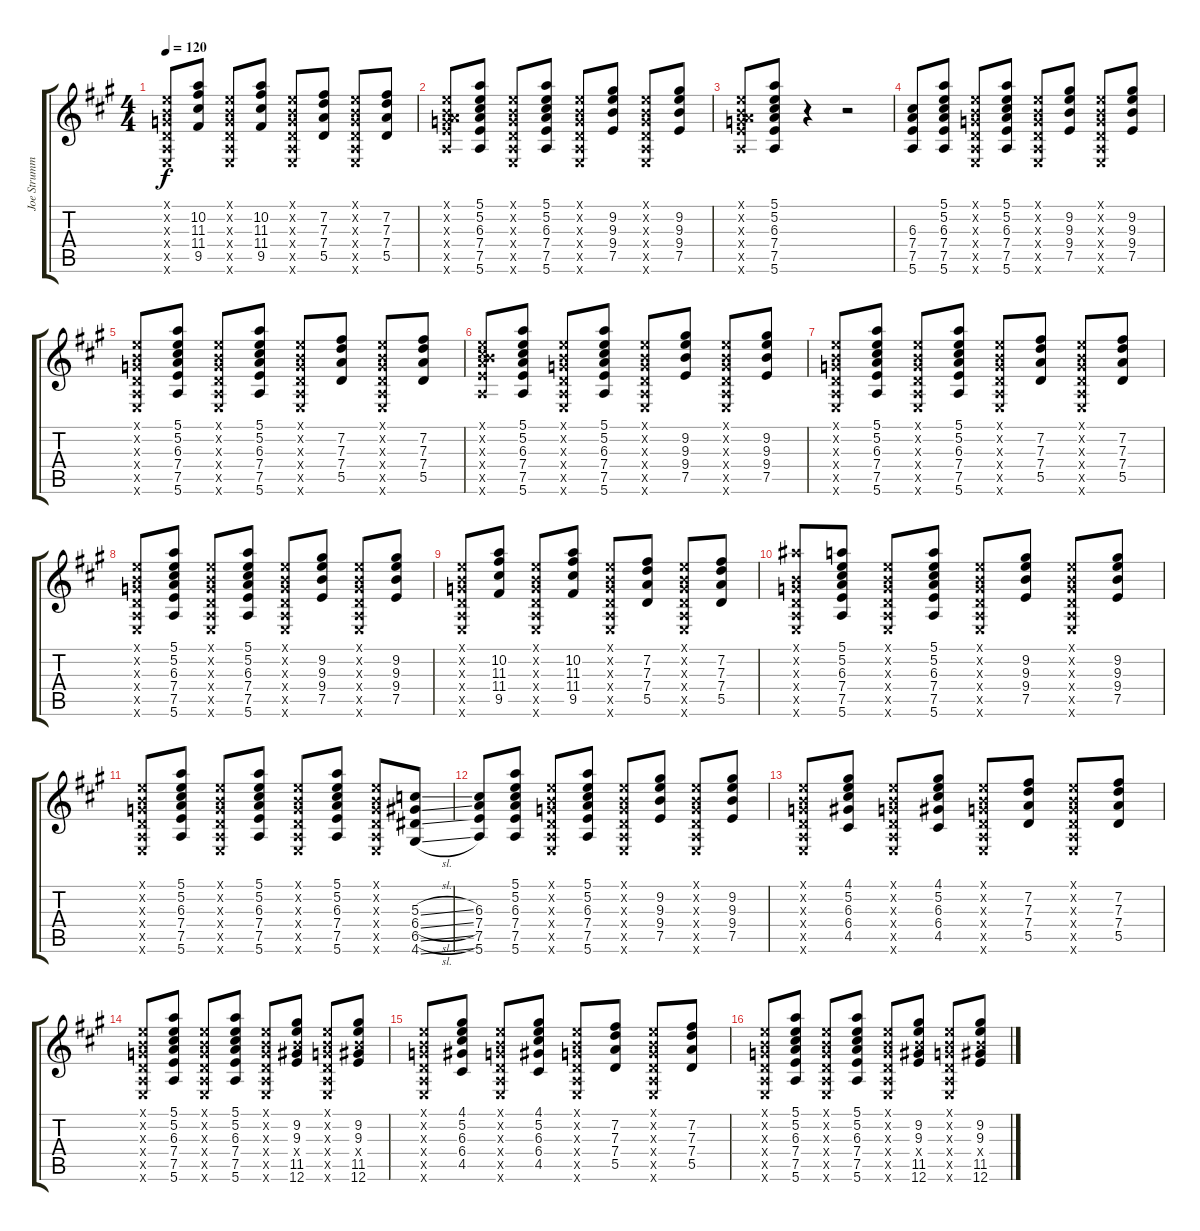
\track ("Joe Strummer (rythmic guitar)" "Joe Strumm") {instrument overdrivenguitar}
\staff {score tabs}
\tuning (E4 B3 G3 D3 A2 E2) {hide}
\ts (4 4)
\tempo 120
\clef g2
\ks a
(0.1{x} 0.2{x} 0.3{x} 0.4{x} 0.5{x} 0.6{x}).8{dy f} (10.2 11.3 11.4 9.5).8 (0.1{x} 0.2{x} 0.3{x} 0.4{x} 0.5{x} 0.6{x}).8 (10.2 11.3 11.4 9.5).8 (0.1{x} 0.2{x} 0.3{x} 0.4{x} 0.5{x} 0.6{x}).8 (7.2 7.3 7.4 5.5).8 (0.1{x} 0.2{x} 0.3{x} 0.4{x} 0.5{x} 0.6{x}).8 (7.2 7.3 7.4 5.5).8 |
(0.1{x} 0.2{x} 0.3{x} 7.4{x} 7.5{x} 5.6{x}).8 (5.1 5.2 6.3 7.4 7.5 5.6).8 (0.1{x} 0.2{x} 0.3{x} 0.4{x} 0.5{x} 0.6{x}).8 (5.1 5.2 6.3 7.4 7.5 5.6).8 (0.1{x} 0.2{x} 0.3{x} 0.4{x} 0.5{x} 0.6{x}).8 (9.2 9.3 9.4 7.5).8 (0.1{x} 0.2{x} 0.3{x} 0.4{x} 0.5{x} 0.6{x}).8 (9.2 9.3 9.4 7.5).8 |
(0.1{x} 0.2{x} 0.3{x} 7.4{x} 7.5{x} 5.6{x}).8 (5.1 5.2 6.3 7.4 7.5 5.6).8 r.4 r.2 |
(6.3 7.4 7.5 5.6).8 (5.1 5.2 6.3 7.4 7.5 5.6).8 (0.1{x} 0.2{x} 0.3{x} 0.4{x} 0.5{x} 0.6{x}).8 (5.1 5.2 6.3 7.4 7.5 5.6).8 (0.1{x} 0.2{x} 0.3{x} 0.4{x} 0.5{x} 0.6{x}).8 (9.2 9.3 9.4 7.5).8 (0.1{x} 0.2{x} 0.3{x} 0.4{x} 0.5{x} 0.6{x}).8 (9.2 9.3 9.4 7.5).8 |
(0.1{x} 0.2{x} 0.3{x} 0.4{x} 0.5{x} 0.6{x}).8 (5.1 5.2 6.3 7.4 7.5 5.6).8 (0.1{x} 0.2{x} 0.3{x} 0.4{x} 0.5{x} 0.6{x}).8 (5.1 5.2 6.3 7.4 7.5 5.6).8 (0.1{x} 0.2{x} 0.3{x} 0.4{x} 0.5{x} 0.6{x}).8 (7.2 7.3 7.4 5.5).8 (0.1{x} 0.2{x} 0.3{x} 0.4{x} 0.5{x} 0.6{x}).8 (7.2 7.3 7.4 5.5).8 |
(0.1{x} 0.2{x} 6.3{x} 7.4{x} 7.5{x} 5.6{x}).8 (5.1 5.2 6.3 7.4 7.5 5.6).8 (0.1{x} 0.2{x} 0.3{x} 0.4{x} 0.5{x} 0.6{x}).8 (5.1 5.2 6.3 7.4 7.5 5.6).8 (0.1{x} 0.2{x} 0.3{x} 0.4{x} 0.5{x} 0.6{x}).8 (9.2 9.3 9.4 7.5).8 (0.1{x} 0.2{x} 0.3{x} 0.4{x} 0.5{x} 0.6{x}).8 (9.2 9.3 9.4 7.5).8 |
(0.1{x} 0.2{x} 0.3{x} 0.4{x} 0.5{x} 0.6{x}).8 (5.1 5.2 6.3 7.4 7.5 5.6).8 (0.1{x} 0.2{x} 0.3{x} 0.4{x} 0.5{x} 0.6{x}).8 (5.1 5.2 6.3 7.4 7.5 5.6).8 (0.1{x} 0.2{x} 0.3{x} 0.4{x} 0.5{x} 0.6{x}).8 (7.2 7.3 7.4 5.5).8 (0.1{x} 0.2{x} 0.3{x} 0.4{x} 0.5{x} 0.6{x}).8 (7.2 7.3 7.4 5.5).8 |
(0.1{x} 0.2{x} 0.3{x} 0.4{x} 0.5{x} 0.6{x}).8 (5.1 5.2 6.3 7.4 7.5 5.6).8 (0.1{x} 0.2{x} 0.3{x} 0.4{x} 0.5{x} 0.6{x}).8 (5.1 5.2 6.3 7.4 7.5 5.6).8 (0.1{x} 0.2{x} 0.3{x} 0.4{x} 0.5{x} 0.6{x}).8 (9.2 9.3 9.4 7.5).8 (0.1{x} 0.2{x} 0.3{x} 0.4{x} 0.5{x} 0.6{x}).8 (9.2 9.3 9.4 7.5).8 |
(0.1{x} 0.2{x} 0.3{x} 0.4{x} 0.5{x} 0.6{x}).8 (10.2 11.3 11.4 9.5).8 (0.1{x} 0.2{x} 0.3{x} 0.4{x} 0.5{x} 0.6{x}).8 (10.2 11.3 11.4 9.5).8 (0.1{x} 0.2{x} 0.3{x} 0.4{x} 0.5{x} 0.6{x}).8 (7.2 7.3 7.4 5.5).8 (0.1{x} 0.2{x} 0.3{x} 0.4{x} 0.5{x} 0.6{x}).8 (7.2 7.3 7.4 5.5).8 |
(6.1{x} 0.2{x} 0.3{x} 0.4{x} 0.5{x} 0.6{x}).8 (5.1 5.2 6.3 7.4 7.5 5.6).8 (0.1{x} 0.2{x} 0.3{x} 0.4{x} 0.5{x} 0.6{x}).8 (5.1 5.2 6.3 7.4 7.5 5.6).8 (0.1{x} 0.2{x} 0.3{x} 0.4{x} 0.5{x} 0.6{x}).8 (9.2 9.3 9.4 7.5).8 (0.1{x} 0.2{x} 0.3{x} 0.4{x} 0.5{x} 0.6{x}).8 (9.2 9.3 9.4 7.5).8 |
(0.1{x} 0.2{x} 0.3{x} 0.4{x} 0.5{x} 0.6{x}).8 (5.1 5.2 6.3 7.4 7.5 5.6).8 (0.1{x} 0.2{x} 0.3{x} 0.4{x} 0.5{x} 0.6{x}).8 (5.1 5.2 6.3 7.4 7.5 5.6).8 (0.1{x} 0.2{x} 0.3{x} 0.4{x} 0.5{x} 0.6{x}).8 (5.1 5.2 6.3 7.4 7.5 5.6).8 (0.1{x} 0.2{x} 0.3{x} 0.4{x} 0.5{x} 0.6{x}).8 (5.3{sl} 6.4{sl} 6.5{sl} 4.6{sl}).8 |
(6.3 7.4 7.5 5.6).8 (5.1 5.2 6.3 7.4 7.5 5.6).8 (0.1{x} 0.2{x} 0.3{x} 0.4{x} 0.5{x} 0.6{x}).8 (5.1 5.2 6.3 7.4 7.5 5.6).8 (0.1{x} 0.2{x} 0.3{x} 0.4{x} 0.5{x} 0.6{x}).8 (9.2 9.3 9.4 7.5).8 (0.1{x} 0.2{x} 0.3{x} 0.4{x} 0.5{x} 0.6{x}).8 (9.2 9.3 9.4 7.5).8 |
(0.1{x} 0.2{x} 0.3{x} 0.4{x} 0.5{x} 0.6{x}).8 (4.1 5.2 6.3 6.4 4.5).8 (0.1{x} 0.2{x} 0.3{x} 0.4{x} 0.5{x} 0.6{x}).8 (4.1 5.2 6.3 6.4 4.5).8 (0.1{x} 0.2{x} 0.3{x} 0.4{x} 0.5{x} 0.6{x}).8 (7.2 7.3 7.4 5.5).8 (0.1{x} 0.2{x} 0.3{x} 0.4{x} 0.5{x} 0.6{x}).8 (7.2 7.3 7.4 5.5).8 |
(0.1{x} 0.2{x} 0.3{x} 0.4{x} 0.5{x} 0.6{x}).8 (5.1 5.2 6.3 7.4 7.5 5.6).8 (0.1{x} 0.2{x} 0.3{x} 0.4{x} 0.5{x} 0.6{x}).8 (5.1 5.2 6.3 7.4 7.5 5.6).8 (0.1{x} 0.2{x} 0.3{x} 0.4{x} 0.5{x} 0.6{x}).8 (9.2 9.3 9.4{x} 11.5 12.6).8 (0.1{x} 0.2{x} 0.3{x} 0.4{x} 0.5{x} 0.6{x}).8 (9.2 9.3 9.4{x} 11.5 12.6).8 |
(0.1{x} 0.2{x} 0.3{x} 0.4{x} 0.5{x} 0.6{x}).8 (4.1 5.2 6.3 6.4 4.5).8 (0.1{x} 0.2{x} 0.3{x} 0.4{x} 0.5{x} 0.6{x}).8 (4.1 5.2 6.3 6.4 4.5).8 (0.1{x} 0.2{x} 0.3{x} 0.4{x} 0.5{x} 0.6{x}).8 (7.2 7.3 7.4 5.5).8 (0.1{x} 0.2{x} 0.3{x} 0.4{x} 0.5{x} 0.6{x}).8 (7.2 7.3 7.4 5.5).8 |
(0.1{x} 0.2{x} 0.3{x} 0.4{x} 0.5{x} 0.6{x}).8 (5.1 5.2 6.3 7.4 7.5 5.6).8 (0.1{x} 0.2{x} 0.3{x} 0.4{x} 0.5{x} 0.6{x}).8 (5.1 5.2 6.3 7.4 7.5 5.6).8 (0.1{x} 0.2{x} 0.3{x} 0.4{x} 0.5{x} 0.6{x}).8 (9.2 9.3 9.4{x} 11.5 12.6).8 (0.1{x} 0.2{x} 0.3{x} 0.4{x} 0.5{x} 0.6{x}).8 (9.2 9.3 9.4{x} 11.5 12.6).8
